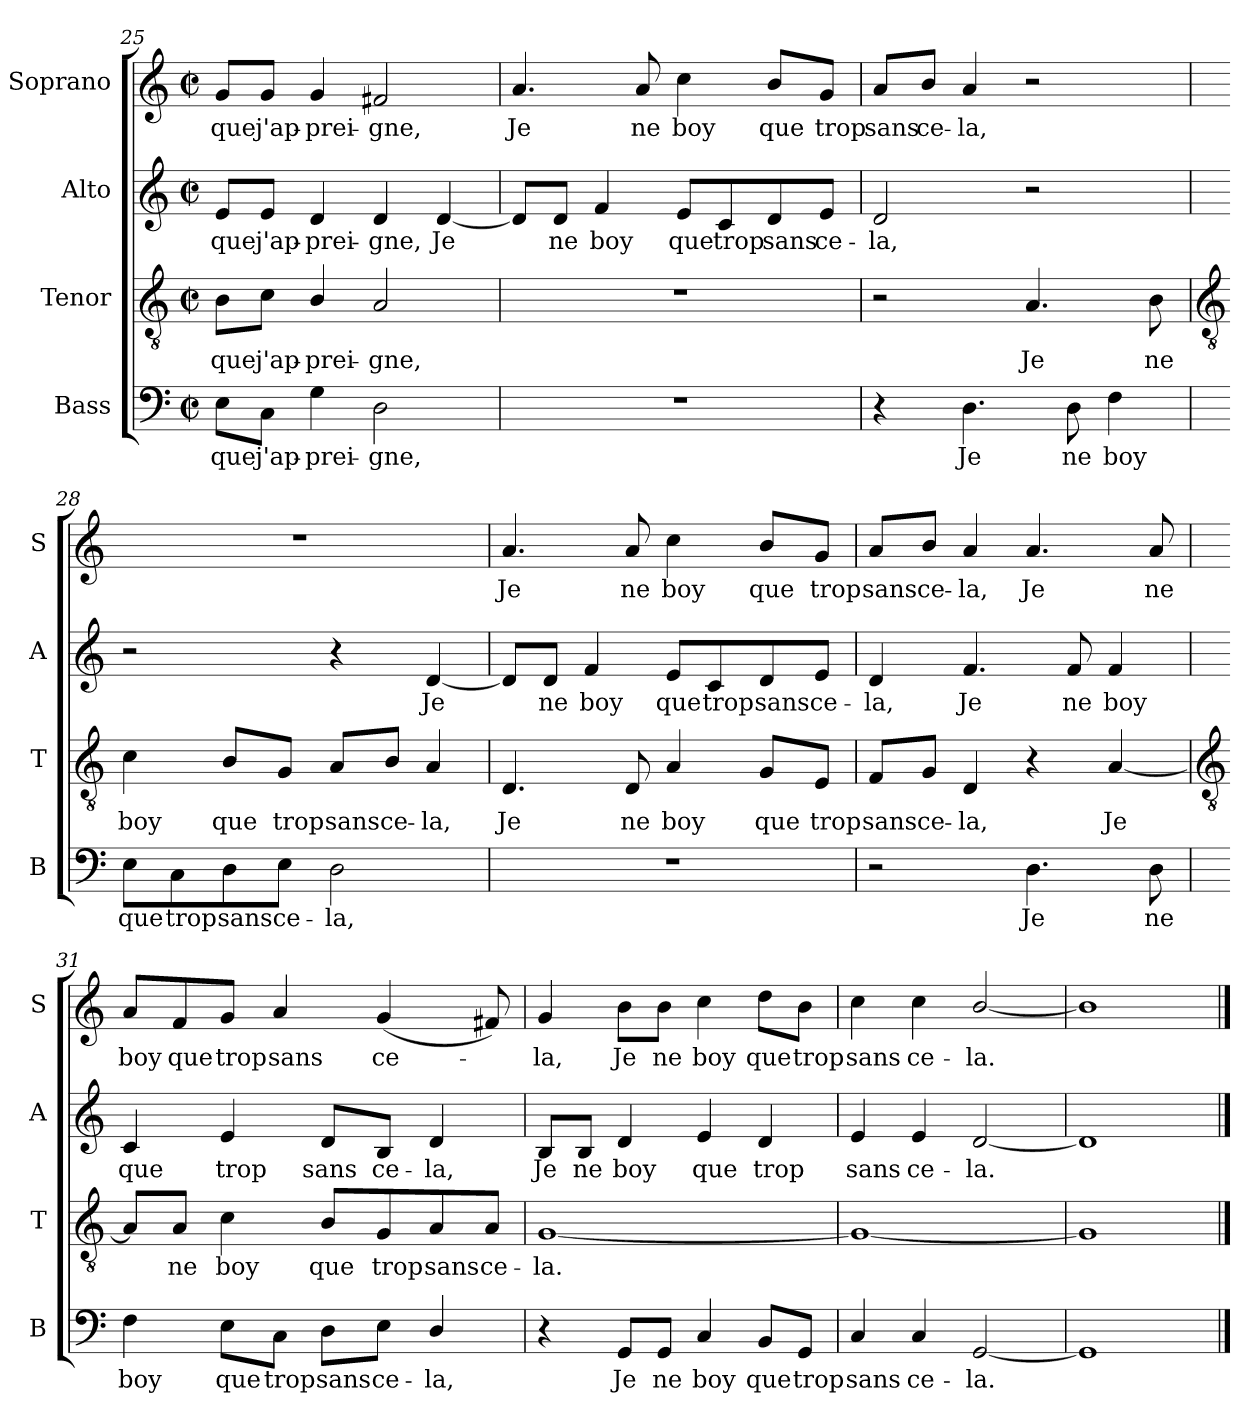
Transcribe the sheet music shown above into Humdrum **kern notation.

**kern	**text	**kern	**text	**kern	**text	**kern	**text
*part4	*part4	*part3	*part3	*part2	*part2	*part1	*part1
*staff4	*staff4	*staff3	*staff3	*staff2	*staff2	*staff1	*staff1
*I"Bass	*	*I"Tenor	*	*I"Alto	*	*I"Soprano	*
*I'B	*	*I'T	*	*I'A	*	*I'S	*
*clefF4	*	*clefGv2	*	*clefG2	*	*clefG2	*
*k[]	*	*k[]	*	*k[]	*	*k[]	*
*C:	*	*C:	*	*C:	*	*C:	*
*M2/2	*	*M2/2	*	*M2/2	*	*M2/2	*
*met(c|)	*	*met(c|)	*	*met(c|)	*	*met(c|)	*
=25	=25	=25	=25	=25	=25	=25	=25
!	!LO:LY:b	!	!LO:LY:b	!	!LO:LY:b	!	!LO:LY:b
8E\L	que	8B\L	que	8e/L	que	8g/L	que
!	!LO:LY:b	!	!LO:LY:b	!	!LO:LY:b	!	!LO:LY:b
8C\J	j'ap-	8c\J	j'ap-	8e/J	j'ap-	8g/J	j'ap-
!	!LO:LY:b	!	!LO:LY:b	!	!LO:LY:b	!	!LO:LY:b
4G	-prei-	4B/	-prei-	4d	-prei-	4g	-prei-
!	!LO:LY:b	!	!LO:LY:b	!	!LO:LY:b	!	!LO:LY:b
2D	-gne,	2A	-gne,	4d	-gne,	2f#X	-gne,
!	!	!	!	!	!LO:LY:b	!	!
.	.	.	.	[4d	Je	.	.
=26	=26	=26	=26	=26	=26	=26	=26
!	!	!	!	!	!	!	!LO:LY:b
1r	.	1r	.	8d/L]	.	4.a	Je
!	!	!	!	!	!LO:LY:b	!	!
.	.	.	.	8d/J	ne	.	.
!	!	!	!	!	!LO:LY:b	!	!
.	.	.	.	4f	boy	.	.
!	!	!	!	!	!	!	!LO:LY:b
.	.	.	.	.	.	8a	ne
!	!	!	!	!	!LO:LY:b	!	!LO:LY:b
.	.	.	.	8e/L	que	4cc	boy
!	!	!	!	!	!LO:LY:b	!	!
.	.	.	.	8c/	trop	.	.
!	!	!	!	!	!LO:LY:b	!	!LO:LY:b
.	.	.	.	8d/	sans	8b/L	que
!	!	!	!	!	!LO:LY:b	!	!LO:LY:b
.	.	.	.	8e/J	ce-	8g/J	trop
=27	=27	=27	=27	=27	=27	=27	=27
!	!	!	!	!	!LO:LY:b	!	!LO:LY:b
4r	.	2r	.	2d	-la,	8a/L	sans
!	!	!	!	!	!	!	!LO:LY:b
.	.	.	.	.	.	8b/J	ce-
!	!LO:LY:b	!	!	!	!	!	!LO:LY:b
4.D	Je	.	.	.	.	4a	-la,
!	!	!	!LO:LY:b	!	!	!	!
.	.	4.A	Je	2r	.	2r	.
!	!LO:LY:b	!	!	!	!	!	!
8D	ne	.	.	.	.	.	.
!	!LO:LY:b	!	!	!	!	!	!
4F	boy	.	.	.	.	.	.
!	!	!	!LO:LY:b	!	!	!	!
.	.	8B	ne	.	.	.	.
!!LO:LB:g=z
=28	=28	=28	=28	=28	=28	=28	=28
*	*	*clefGv2	*	*	*	*	*
!	!LO:LY:b	!	!LO:LY:b	!	!	!	!
8E\L	que	4c	boy	2r	.	1r	.
!	!LO:LY:b	!	!	!	!	!	!
8C\	trop	.	.	.	.	.	.
!	!LO:LY:b	!	!LO:LY:b	!	!	!	!
8D\	sans	8B/L	que	.	.	.	.
!	!LO:LY:b	!	!LO:LY:b	!	!	!	!
8E\J	ce-	8G/J	trop	.	.	.	.
!	!LO:LY:b	!	!LO:LY:b	!	!	!	!
2D	-la,	8A/L	sans	4r	.	.	.
!	!	!	!LO:LY:b	!	!	!	!
.	.	8B/J	ce-	.	.	.	.
!	!	!	!LO:LY:b	!	!LO:LY:b	!	!
.	.	4A	-la,	[4d	Je	.	.
=29	=29	=29	=29	=29	=29	=29	=29
!	!	!	!LO:LY:b	!	!	!	!LO:LY:b
1r	.	4.D	Je	8d/L]	.	4.a	Je
!	!	!	!	!	!LO:LY:b	!	!
.	.	.	.	8d/J	ne	.	.
!	!	!	!	!	!LO:LY:b	!	!
.	.	.	.	4f	boy	.	.
!	!	!	!LO:LY:b	!	!	!	!LO:LY:b
.	.	8D	ne	.	.	8a	ne
!	!	!	!LO:LY:b	!	!LO:LY:b	!	!LO:LY:b
.	.	4A	boy	8e/L	que	4cc	boy
!	!	!	!	!	!LO:LY:b	!	!
.	.	.	.	8c/	trop	.	.
!	!	!	!LO:LY:b	!	!LO:LY:b	!	!LO:LY:b
.	.	8G/L	que	8d/	sans	8b/L	que
!	!	!	!LO:LY:b	!	!LO:LY:b	!	!LO:LY:b
.	.	8E/J	trop	8e/J	ce-	8g/J	trop
=30	=30	=30	=30	=30	=30	=30	=30
!	!	!	!LO:LY:b	!	!LO:LY:b	!	!LO:LY:b
2r	.	8F/L	sans	4d	-la,	8a/L	sans
!	!	!	!LO:LY:b	!	!	!	!LO:LY:b
.	.	8G/J	ce-	.	.	8b/J	ce-
!	!	!	!LO:LY:b	!	!LO:LY:b	!	!LO:LY:b
.	.	4D	-la,	4.f	Je	4a	-la,
!	!LO:LY:b	!	!	!	!	!	!LO:LY:b
4.D	Je	4r	.	.	.	4.a	Je
!	!	!	!	!	!LO:LY:b	!	!
.	.	.	.	8f	ne	.	.
!	!	!	!LO:LY:b	!	!LO:LY:b	!	!
.	.	[4A	Je	4f	boy	.	.
!	!LO:LY:b	!	!	!	!	!	!LO:LY:b
8D	ne	.	.	.	.	8a	ne
!!LO:LB:g=z
=31	=31	=31	=31	=31	=31	=31	=31
*	*	*clefGv2	*	*	*	*	*
!	!LO:LY:b	!	!	!	!LO:LY:b	!	!LO:LY:b
4F	boy	8A/L]	.	4c	que	8a/L	boy
!	!	!	!LO:LY:b	!	!	!	!LO:LY:b
.	.	8A/J	ne	.	.	8f/	que
!	!LO:LY:b	!	!LO:LY:b	!	!LO:LY:b	!	!LO:LY:b
8E\L	que	4c	boy	4e	trop	8g/J	trop
!	!LO:LY:b	!	!	!	!	!	!LO:LY:b
8C\J	trop	.	.	.	.	4a	sans
!	!LO:LY:b	!	!LO:LY:b	!	!LO:LY:b	!	!
8D\L	sans	8B/L	que	8d/L	sans	.	.
!	!LO:LY:b	!	!LO:LY:b	!	!LO:LY:b	!	!LO:LY:b
8E\J	ce-	8G/	trop	8B/J	ce-	(<4g	ce-
!	!LO:LY:b	!	!LO:LY:b	!	!LO:LY:b	!	!
4D/	-la,	8A/	sans	4d	-la,	.	.
!	!	!	!LO:LY:b	!	!	!	!
.	.	8A/J	ce-	.	.	8f#X)	.
=32	=32	=32	=32	=32	=32	=32	=32
!	!	!	!LO:LY:b	!	!LO:LY:b	!	!LO:LY:b
4r	.	[1G	-la.	8B/L	Je	4g	la,
!	!	!	!	!	!LO:LY:b	!	!
.	.	.	.	8B/J	ne	.	.
!	!LO:LY:b	!	!	!	!LO:LY:b	!	!LO:LY:b
8GG/L	Je	.	.	4d	boy	8b\L	Je
!	!LO:LY:b	!	!	!	!	!	!LO:LY:b
8GG/J	ne	.	.	.	.	8b\J	ne
!	!LO:LY:b	!	!	!	!LO:LY:b	!	!LO:LY:b
4C	boy	.	.	4e	que	4cc	boy
!	!LO:LY:b	!	!	!	!LO:LY:b	!	!LO:LY:b
8BB/L	que	.	.	4d	trop	8dd\L	que
!	!LO:LY:b	!	!	!	!	!	!LO:LY:b
8GG/J	trop	.	.	.	.	8b\J	trop
=33	=33	=33	=33	=33	=33	=33	=33
!	!LO:LY:b	!	!	!	!LO:LY:b	!	!LO:LY:b
4C	sans	1G_	.	4e	sans	4cc	sans
!	!LO:LY:b	!	!	!	!LO:LY:b	!	!LO:LY:b
4C	ce-	.	.	4e	ce-	4cc	ce-
!	!LO:LY:b	!	!	!	!LO:LY:b	!	!LO:LY:b
[2GG	-la.	.	.	[2d	-la.	[2b/	-la.
=34	=34	=34	=34	=34	=34	=34	=34
1GG]	.	1G]	.	1d]	.	1b]	.
==	==	==	==	==	==	==	==
*-	*-	*-	*-	*-	*-	*-	*-
